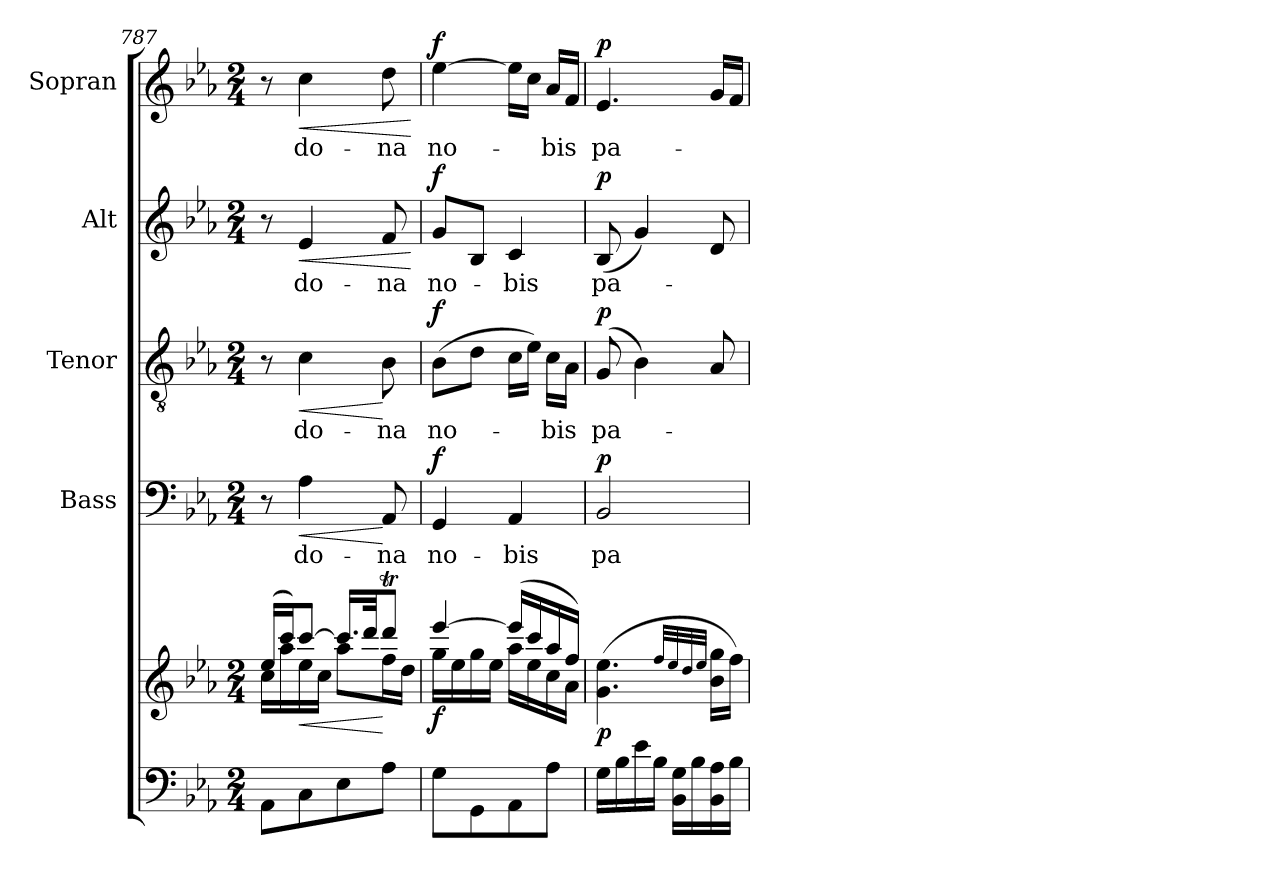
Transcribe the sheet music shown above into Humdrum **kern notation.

**kern	**kern	**dynam	**kern	**text	**dynam	**kern	**text	**dynam	**kern	**text	**dynam	**kern	**text	**dynam
*part5	*part5	*part5	*part4	*part4	*part4	*part3	*part3	*part3	*part2	*part2	*part2	*part1	*part1	*part1
*staff6	*staff5	*staff5/6	*staff4	*staff4	*staff4	*staff3	*staff3	*staff3	*staff2	*staff2	*staff2	*staff1	*staff1	*staff1
*	*	*	*I"Bass	*	*	*I"Tenor	*	*	*I"Alt	*	*	*I"Sopran	*	*
*	*	*	*I'B.	*	*	*I'T.	*	*	*I'A.	*	*	*I'S.	*	*
*clefF4	*clefG2	*	*clefF4	*	*	*clefGv2	*	*	*clefG2	*	*	*clefG2	*	*
*k[b-e-a-]	*k[b-e-a-]	*	*k[b-e-a-]	*	*	*k[b-e-a-]	*	*	*k[b-e-a-]	*	*	*k[b-e-a-]	*	*
*E-:	*E-:	*	*E-:	*	*	*E-:	*	*	*E-:	*	*	*E-:	*	*
*M2/4	*M2/4	*	*M2/4	*	*	*M2/4	*	*	*M2/4	*	*	*M2/4	*	*
=787	=787	=787	=787	=787	=787	=787	=787	=787	=787	=787	=787	=787	=787	=787
*	*^	*	*	*	*	*	*	*	*	*	*	*	*	*
8AA-\L	(>16ee-/LL	16cc\LL	.	8r	.	.	8r	.	.	8r	.	.	8r	.	.
.	16ccc/J)	16aa-\	.	.	.	.	.	.	.	.	.	.	.	.	.
!	!	!	!LO:HP:b	!	!LO:LY:b	!LO:HP:b	!	!LO:LY:b	!LO:HP:b	!	!LO:LY:b	!LO:HP:b	!	!LO:LY:b	!LO:HP:b
8C\	[>8ccc/J	16ee-\	<	4A-\	do-	<	4c\	do-	<	4e-/	do-	<	4cc\	do-	<
.	.	16cc\JJ	.	.	.	.	.	.	.	.	.	.	.	.	.
8E-\	16.ccc/LL]	8aa-\L	.	.	.	.	.	.	.	.	.	.	.	.	.
.	32ddd/Jk	.	.	.	.	.	.	.	.	.	.	.	.	.	.
!	!	!	!	!	!LO:LY:b	!	!	!LO:LY:b	!	!	!LO:LY:b	!	!	!LO:LY:b	!
8A-\J	8dddt/J	16ff\L	[	8AA-/	-na	[	8B-\	-na	[	8f/	-na	.	8dd\	-na	.
.	.	16dd\JJ	.	.	.	.	.	.	.	.	.	.	.	.	.
*	*v	*v	*	*	*	*	*	*	*	*	*	*	*	*	*
.	.	.	.	.	.	.	.	.	.	.	[	.	.	[
!!LO:PB:g=z
=788	=788	=788	=788	=788	=788	=788	=788	=788	=788	=788	=788	=788	=788	=788
*	*^	*	*	*	*	*	*	*	*	*	*	*	*	*
!	!	!	!LO:DY:b	!	!LO:LY:b	!LO:DY:a	!	!LO:LY:b	!LO:DY:a	!	!LO:LY:b	!LO:DY:a	!	!LO:LY:b	!LO:DY:a
8G\L	[>4eee-/	16gg\LL	f	4GG/	no-	f	(>8B-\L	no-	f	8g/L	no-	f	[4ee-\	no-	f
.	.	16ee-\	.	.	.	.	.	.	.	.	.	.	.	.	.
8GG\	.	16gg\	.	.	.	.	8d\J	.	.	8B-/J	.	.	.	.	.
.	.	16ee-\JJ	.	.	.	.	.	.	.	.	.	.	.	.	.
!	!	!	!	!	!LO:LY:b	!	!	!	!	!	!LO:LY:b	!	!	!	!
8AA-\	(>16eee-/LL]	16aa-\LL	.	4AA-/	-bis	.	16c\LL	.	.	4c/	-bis	.	16ee-\LL]	.	.
.	16ccc/	16ee-\	.	.	.	.	16e-\JJ)	.	.	.	.	.	16cc\JJ	.	.
!	!	!	!	!	!	!	!	!LO:LY:b	!	!	!	!	!	!LO:LY:b	!
8A-\J	16aa-/	16cc\	.	.	.	.	16c\LL	-bis	.	.	.	.	16a-/LL	-bis	.
.	16ff/JJ)	16a-\JJ	.	.	.	.	16A-\JJ	.	.	.	.	.	16f/JJ	.	.
=789	=789	=789	=789	=789	=789	=789	=789	=789	=789	=789	=789	=789	=789	=789	=789
!	!	!	!LO:DY:b	!	!LO:LY:b	!LO:DY:a	!	!LO:LY:b	!LO:DY:a	!	!LO:LY:b	!LO:DY:a	!	!LO:LY:b	!LO:DY:a
*	*v	*v	*	*	*	*	*	*	*	*	*	*	*	*	*
16G\LL	(>4.g\ 4.ee-\	p	2BB-/	pa-	p	(8G/	pa-	p	(<8B-/	pa-	p	4.e-/	pa-	p
16B-\	.	.	.	.	.	.	.	.	.	.	.	.	.	.
16e-\	.	.	.	.	.	4B-\)	.	.	4g/)	.	.	.	.	.
16B-\JJ	.	.	.	.	.	.	.	.	.	.	.	.	.	.
16BB-\ 16G\LL	.	.	.	.	.	.	.	.	.	.	.	.	.	.
16B-\	.	.	.	.	.	.	.	.	.	.	.	.	.	.
.	32qff/LLL	.	.	.	.	.	.	.	.	.	.	.	.	.
.	32qee-/	.	.	.	.	.	.	.	.	.	.	.	.	.
.	32qdd/	.	.	.	.	.	.	.	.	.	.	.	.	.
.	32qee-/JJJ	.	.	.	.	.	.	.	.	.	.	.	.	.
16BB-\ 16A-\	16b-\ 16gg\LL	.	.	.	.	8A-/	.	.	8d/	.	.	16g/LL	.	.
16B-\JJ	16ff\JJ)	.	.	.	.	.	.	.	.	.	.	16f/JJ	.	.
=	=	=	=	=	=	=	=	=	=	=	=	=	=	=
*-	*-	*-	*-	*-	*-	*-	*-	*-	*-	*-	*-	*-	*-	*-
